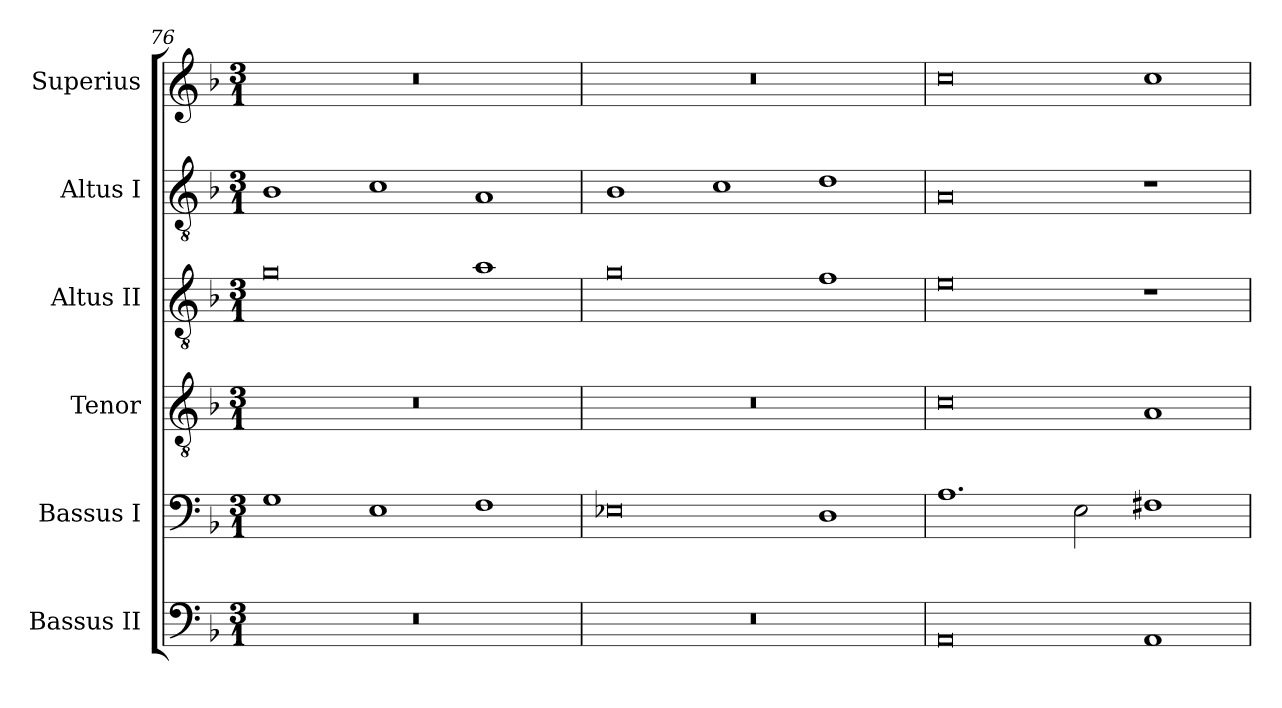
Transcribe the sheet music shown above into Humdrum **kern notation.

**kern	**kern	**kern	**kern	**kern	**kern
*part6	*part5	*part4	*part3	*part2	*part1
*staff6	*staff5	*staff4	*staff3	*staff2	*staff1
*I"Bassus II	*I"Bassus I	*I"Tenor	*I"Altus II	*I"Altus I	*I"Superius
*I'B. II	*I'B.  I	*I'T.	*I'A. II	*I'A. I	*I'S.
*clefF4	*clefF4	*clefGv2	*clefGv2	*clefGv2	*clefG2
*k[b-]	*k[b-]	*k[b-]	*k[b-]	*k[b-]	*k[b-]
*F:	*F:	*F:	*F:	*F:	*F:
*M3/1	*M3/1	*M3/1	*M3/1	*M3/1	*M3/1
=76	=76	=76	=76	=76	=76
0.r	1G	0.r	0g	1B-	0.r
.	1E	.	.	1c	.
.	1F	.	1a	1A	.
!!LO:LB:g=z
=77	=77	=77	=77	=77	=77
0.r	0E-X	0.r	0g	1B-	0.r
.	.	.	.	1c	.
.	1D	.	1f	1d	.
=78	=78	=78	=78	=78	=78
0AA	1.A	0c	0e	0A	0cc
.	2E\	.	.	.	.
1AA	1F#i	1A	1r	1r	1cc
=	=	=	=	=	=
*-	*-	*-	*-	*-	*-
